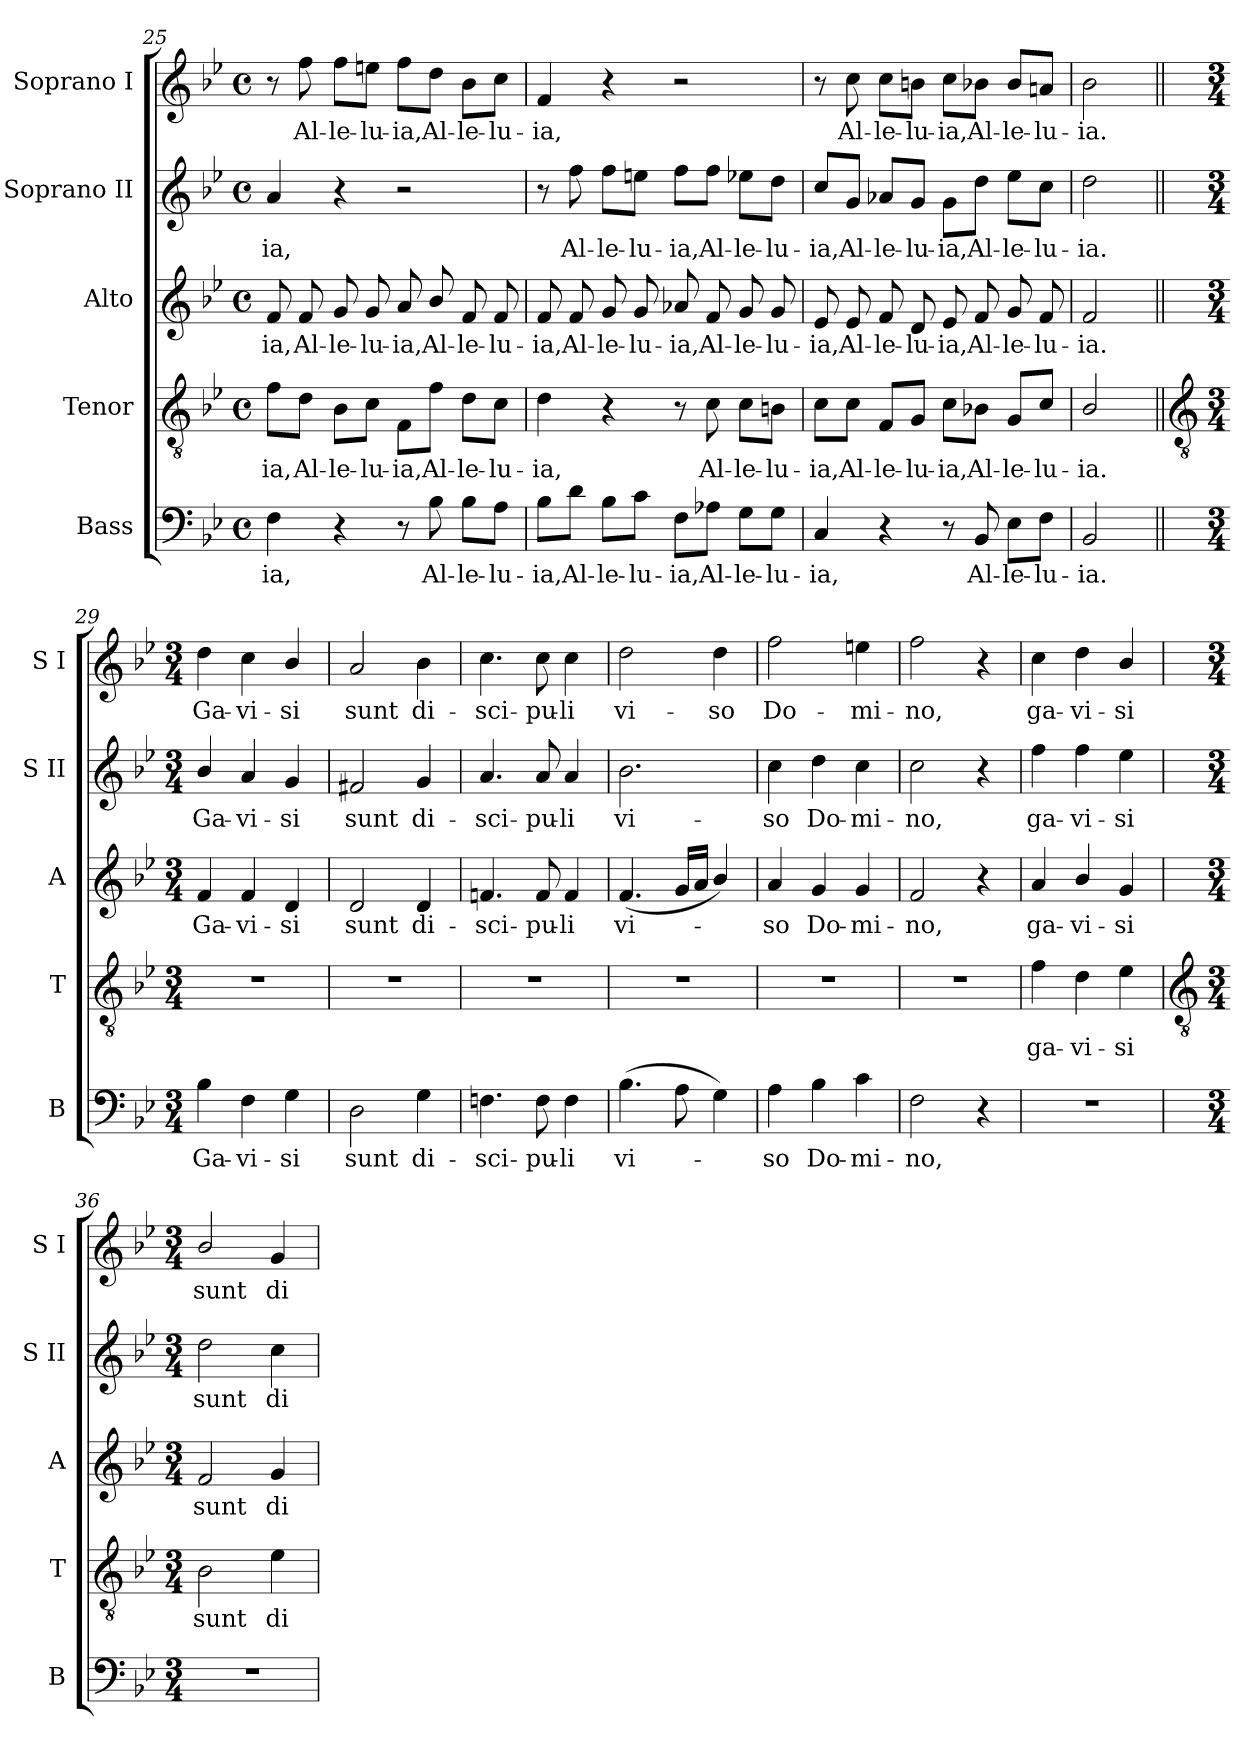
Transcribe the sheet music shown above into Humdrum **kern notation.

**kern	**text	**kern	**text	**kern	**text	**kern	**text	**kern	**text
*part5	*part5	*part4	*part4	*part3	*part3	*part2	*part2	*part1	*part1
*staff5	*staff5	*staff4	*staff4	*staff3	*staff3	*staff2	*staff2	*staff1	*staff1
*I"Bass	*	*I"Tenor	*	*I"Alto	*	*I"Soprano II	*	*I"Soprano I	*
*I'B	*	*I'T	*	*I'A	*	*I'S II	*	*I'S I	*
!!LO:LB:g=z
*clefF4	*	*clefGv2	*	*clefG2	*	*clefG2	*	*clefG2	*
*k[b-e-]	*	*k[b-e-]	*	*k[b-e-]	*	*k[b-e-]	*	*k[b-e-]	*
*B-:	*	*B-:	*	*B-:	*	*B-:	*	*B-:	*
*M4/4	*	*M4/4	*	*M4/4	*	*M4/4	*	*M4/4	*
*met(c)	*	*met(c)	*	*met(c)	*	*met(c)	*	*met(c)	*
=25	=25	=25	=25	=25	=25	=25	=25	=25	=25
!	!LO:LY:b	!	!LO:LY:b	!	!LO:LY:b	!	!LO:LY:b	!	!
4F	-ia,	8f\L	-ia,	8f	-ia,	4a	-ia,	8r	.
!	!	!	!LO:LY:b	!	!LO:LY:b	!	!	!	!LO:LY:b
.	.	8d\J	Al-	8f	Al-	.	.	8ff	Al-
!	!	!	!LO:LY:b	!	!LO:LY:b	!	!	!	!LO:LY:b
4r	.	8B-\L	-le-	8g	-le-	4r	.	8ff\L	-le-
!	!	!	!LO:LY:b	!	!LO:LY:b	!	!	!	!LO:LY:b
.	.	8c\J	-lu-	8g	-lu-	.	.	8een\J	-lu-
!	!	!	!LO:LY:b	!	!LO:LY:b	!	!	!	!LO:LY:b
8r	.	8F\L	-ia,	8a	-ia,	2r	.	8ff\L	-ia,
!	!LO:LY:b	!	!LO:LY:b	!	!LO:LY:b	!	!	!	!LO:LY:b
8B-	Al-	8f\J	Al-	8b-/	Al-	.	.	8dd\J	Al-
!	!LO:LY:b	!	!LO:LY:b	!	!LO:LY:b	!	!	!	!LO:LY:b
8B-\L	-le-	8d\L	-le-	8f	-le-	.	.	8b-\L	-le-
!	!LO:LY:b	!	!LO:LY:b	!	!LO:LY:b	!	!	!	!LO:LY:b
8A\J	-lu-	8c\J	-lu-	8f	-lu-	.	.	8cc\J	-lu-
=26	=26	=26	=26	=26	=26	=26	=26	=26	=26
!	!LO:LY:b	!	!LO:LY:b	!	!LO:LY:b	!	!	!	!LO:LY:b
8B-\L	-ia,	4d	-ia,	8f	-ia,	8r	.	4f	-ia,
!	!LO:LY:b	!	!	!	!LO:LY:b	!	!LO:LY:b	!	!
8d\J	Al-	.	.	8f	Al-	8ff	Al-	.	.
!	!LO:LY:b	!	!	!	!LO:LY:b	!	!LO:LY:b	!	!
8B-\L	-le-	4r	.	8g	-le-	8ff\L	-le-	4r	.
!	!LO:LY:b	!	!	!	!LO:LY:b	!	!LO:LY:b	!	!
8c\J	-lu-	.	.	8g	-lu-	8een\J	-lu-	.	.
!	!LO:LY:b	!	!	!	!LO:LY:b	!	!LO:LY:b	!	!
8F\L	-ia,	8r	.	8a-X	-ia,	8ff\L	-ia,	2r	.
!	!LO:LY:b	!	!LO:LY:b	!	!LO:LY:b	!	!LO:LY:b	!	!
8A-X\J	Al-	8c	Al-	8f	Al-	8ff\J	Al-	.	.
!	!LO:LY:b	!	!LO:LY:b	!	!LO:LY:b	!	!LO:LY:b	!	!
8G\L	-le-	8c\L	-le-	8g	-le-	8ee-X\L	-le-	.	.
!	!LO:LY:b	!	!LO:LY:b	!	!LO:LY:b	!	!LO:LY:b	!	!
8G\J	-lu-	8Bn\J	-lu-	8g	-lu-	8dd\J	-lu-	.	.
=27	=27	=27	=27	=27	=27	=27	=27	=27	=27
!	!LO:LY:b	!	!LO:LY:b	!	!LO:LY:b	!	!LO:LY:b	!	!
4C	-ia,	8c\L	-ia,	8e-	-ia,	8cc/L	-ia,	8r	.
!	!	!	!LO:LY:b	!	!LO:LY:b	!	!LO:LY:b	!	!LO:LY:b
.	.	8c\J	Al-	8e-	Al-	8g/J	Al-	8cc	Al-
!	!	!	!LO:LY:b	!	!LO:LY:b	!	!LO:LY:b	!	!LO:LY:b
4r	.	8F/L	-le-	8f	-le-	8a-X/L	-le-	8cc\L	-le-
!	!	!	!LO:LY:b	!	!LO:LY:b	!	!LO:LY:b	!	!LO:LY:b
.	.	8G/J	-lu-	8d	-lu-	8g/J	-lu-	8bn\J	-lu-
!	!	!	!LO:LY:b	!	!LO:LY:b	!	!LO:LY:b	!	!LO:LY:b
8r	.	8c\L	-ia,	8e-	-ia,	8g\L	-ia,	8cc\L	-ia,
!	!LO:LY:b	!	!LO:LY:b	!	!LO:LY:b	!	!LO:LY:b	!	!LO:LY:b
8BB-	Al-	8B-X\J	Al-	8f	Al-	8dd\J	Al-	8b-X\J	Al-
!	!LO:LY:b	!	!LO:LY:b	!	!LO:LY:b	!	!LO:LY:b	!	!LO:LY:b
8E-\L	-le-	8G/L	-le-	8g	-le-	8ee-\L	-le-	8b-/L	-le-
!	!LO:LY:b	!	!LO:LY:b	!	!LO:LY:b	!	!LO:LY:b	!	!LO:LY:b
8F\J	-lu-	8c/J	-lu-	8f	-lu-	8cc\J	-lu-	8an/J	-lu-
=28	=28	=28	=28	=28	=28	=28	=28	=28	=28
!	!LO:LY:b	!	!LO:LY:b	!	!LO:LY:b	!	!LO:LY:b	!	!LO:LY:b
2BB-	-ia.	2B-/	-ia.	2f	-ia.	2dd	-ia.	2b-	-ia.
!!LO:LB:g=z
=29||	=29||	=29||	=29||	=29||	=29||	=29||	=29||	=29||	=29||
*	*	*clefGv2	*	*	*	*	*	*	*
*M3/4	*	*M3/4	*	*M3/4	*	*M3/4	*	*M3/4	*
!	!LO:LY:b	!LO:N:vis=1	!	!	!LO:LY:b	!	!LO:LY:b	!	!LO:LY:b
4B-	Ga-	2.r	.	4f	Ga-	4b-/	Ga-	4dd	Ga-
!	!LO:LY:b	!	!	!	!LO:LY:b	!	!LO:LY:b	!	!LO:LY:b
4F	-vi-	.	.	4f	-vi-	4a	-vi-	4cc	-vi-
!	!LO:LY:b	!	!	!	!LO:LY:b	!	!LO:LY:b	!	!LO:LY:b
4G	-si	.	.	4d	-si	4g	-si	4b-/	-si
=30	=30	=30	=30	=30	=30	=30	=30	=30	=30
!	!LO:LY:b	!LO:N:vis=1	!	!	!LO:LY:b	!	!LO:LY:b	!	!LO:LY:b
2D	sunt	2.r	.	2d	sunt	2f#X	sunt	2a	sunt
!	!LO:LY:b	!	!	!	!LO:LY:b	!	!LO:LY:b	!	!LO:LY:b
4G	di-	.	.	4d	di-	4g	di-	4b-	di-
=31	=31	=31	=31	=31	=31	=31	=31	=31	=31
!	!LO:LY:b	!LO:N:vis=1	!	!	!LO:LY:b	!	!LO:LY:b	!	!LO:LY:b
4.Fn	-sci-	2.r	.	4.fn	-sci-	4.a	-sci-	4.cc	-sci-
!	!LO:LY:b	!	!	!	!LO:LY:b	!	!LO:LY:b	!	!LO:LY:b
8F	-pu-	.	.	8f	-pu-	8a	-pu-	8cc	-pu-
!	!LO:LY:b	!	!	!	!LO:LY:b	!	!LO:LY:b	!	!LO:LY:b
4F	-li	.	.	4f	-li	4a	-li	4cc	-li
=32	=32	=32	=32	=32	=32	=32	=32	=32	=32
!	!LO:LY:b	!LO:N:vis=1	!	!	!LO:LY:b	!	!LO:LY:b	!	!LO:LY:b
(>4.B-	vi-	2.r	.	(<4.f	vi-	2.b-	vi-	2dd	vi-
8A	.	.	.	16gLL	.	.	.	.	.
.	.	.	.	16aJJ	.	.	.	.	.
!	!	!	!	!	!	!	!	!	!LO:LY:b
4G)	.	.	.	4b-/)	.	.	.	4dd	-so
=33	=33	=33	=33	=33	=33	=33	=33	=33	=33
!	!LO:LY:b	!LO:N:vis=1	!	!	!LO:LY:b	!	!LO:LY:b	!	!LO:LY:b
4A	so	2.r	.	4a	so	4cc	-so	2ff	Do-
!	!LO:LY:b	!	!	!	!LO:LY:b	!	!LO:LY:b	!	!
4B-	Do-	.	.	4g	Do-	4dd	Do-	.	.
!	!LO:LY:b	!	!	!	!LO:LY:b	!	!LO:LY:b	!	!LO:LY:b
4c	-mi-	.	.	4g	-mi-	4cc	-mi-	4een	-mi-
=34	=34	=34	=34	=34	=34	=34	=34	=34	=34
!	!LO:LY:b	!LO:N:vis=1	!	!	!LO:LY:b	!	!LO:LY:b	!	!LO:LY:b
2F	-no,	2.r	.	2f	-no,	2cc	-no,	2ff	-no,
4r	.	.	.	4r	.	4r	.	4r	.
=35	=35	=35	=35	=35	=35	=35	=35	=35	=35
!LO:N:vis=1	!	!	!LO:LY:b	!	!LO:LY:b	!	!LO:LY:b	!	!LO:LY:b
2.r	.	4f	ga-	4a	ga-	4ff	ga-	4cc	ga-
!	!	!	!LO:LY:b	!	!LO:LY:b	!	!LO:LY:b	!	!LO:LY:b
.	.	4d	-vi-	4b-/	-vi-	4ff	-vi-	4dd	-vi-
!	!	!	!LO:LY:b	!	!LO:LY:b	!	!LO:LY:b	!	!LO:LY:b
.	.	4e-	-si	4g	-si	4ee-	-si	4b-/	-si
!!LO:LB:g=z
=36	=36	=36	=36	=36	=36	=36	=36	=36	=36
*	*	*clefGv2	*	*	*	*	*	*	*
*M3/4	*	*M3/4	*	*M3/4	*	*M3/4	*	*M3/4	*
!LO:N:vis=1	!	!	!LO:LY:b	!	!LO:LY:b	!	!LO:LY:b	!	!LO:LY:b
2.r	.	2B-	sunt	2f	sunt	2dd	sunt	2b-/	sunt
!	!	!	!LO:LY:b	!	!LO:LY:b	!	!LO:LY:b	!	!LO:LY:b
.	.	4e-	di-	4g	di-	4cc	di-	4g	di-
=	=	=	=	=	=	=	=	=	=
*-	*-	*-	*-	*-	*-	*-	*-	*-	*-
